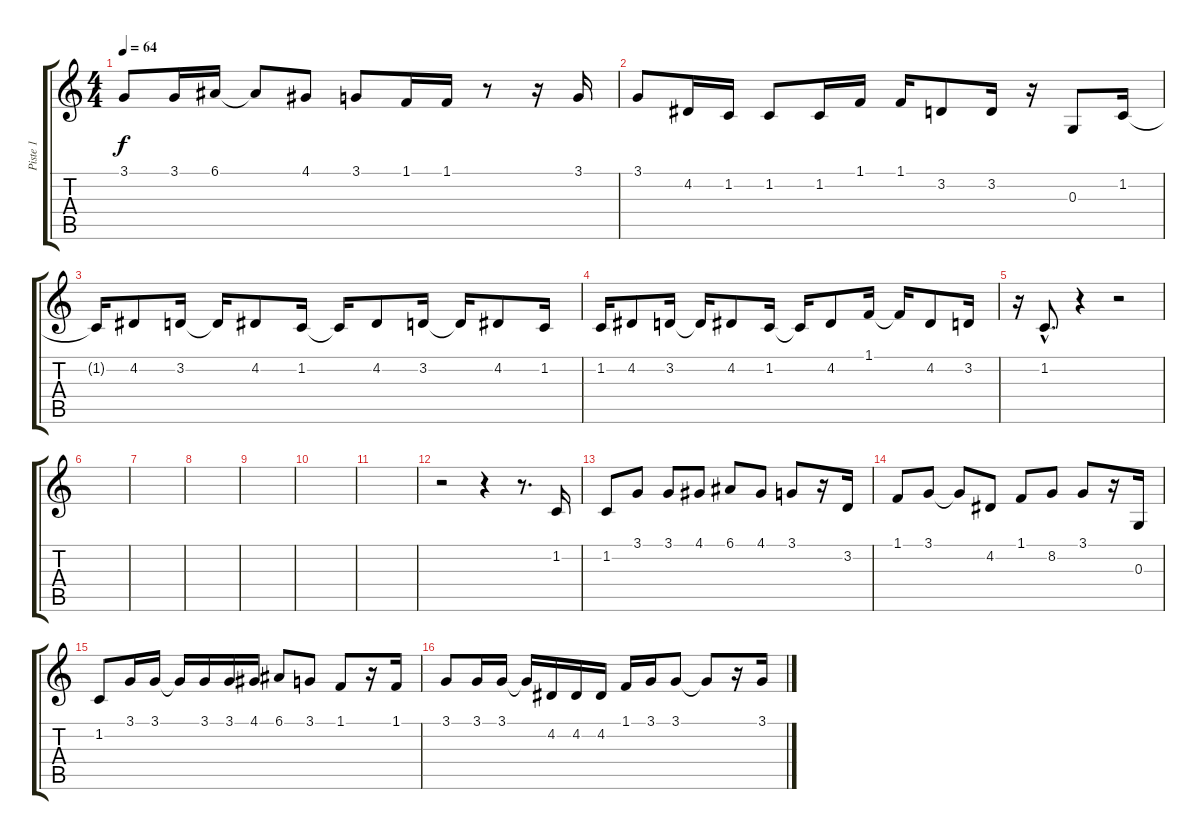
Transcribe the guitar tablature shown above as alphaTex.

\track ("Piste 1" "Piste 1") {instrument synthvoice}
\staff {score tabs}
\tuning (E4 B3 G3 D3 A2 E2) {hide}
\ts (4 4)
\tempo 64
\clef g2
\ks c
3.1.8{dy f} 3.1.16 6.1.16 6.1{t}.8 4.1.8 3.1.8 1.1.16 1.1.16 r.8 r.16 3.1.16 |
3.1.8 4.2.16 1.2.16 1.2.8 1.2.16 1.1.16 1.1.16 3.2.8 3.2.16 r.16 0.3.8 1.2.16 |
1.2{t}.16 4.2.8 3.2.16 3.2{t}.16 4.2.8 1.2.16 1.2{t}.16 4.2.8 3.2.16 3.2{t}.16 4.2.8 1.2.16 |
1.2.16 4.2.8 3.2.16 3.2{t}.16 4.2.8 1.2.16 1.2{t}.16 4.2.8 1.1.16 1.1{t}.16 4.2.8 3.2.16 |
r.16 1.2{hac}.8{d} r.4 r.2 |
|
|
|
|
|
|
r.2 r.4 r.8{d} 1.2.16 |
1.2.8 3.1.8 3.1.8 4.1.8 6.1.8 4.1.8 3.1.8 r.16 3.2.16 |
1.1.8 3.1.8 3.1{t}.8 4.2.8 1.1.8 8.2.8 3.1.8 r.16 0.3.16 |
1.2.8 3.1.16 3.1.16 3.1{t}.16 3.1.16 3.1.16 4.1.16 6.1.8 3.1.8 1.1.8 r.16 1.1.16 |
3.1.8 3.1.16 3.1.16 3.1{t}.16 4.2.16 4.2.16 4.2.16 1.1.16 3.1.16 3.1.8 3.1{t}.8 r.16 3.1.16
